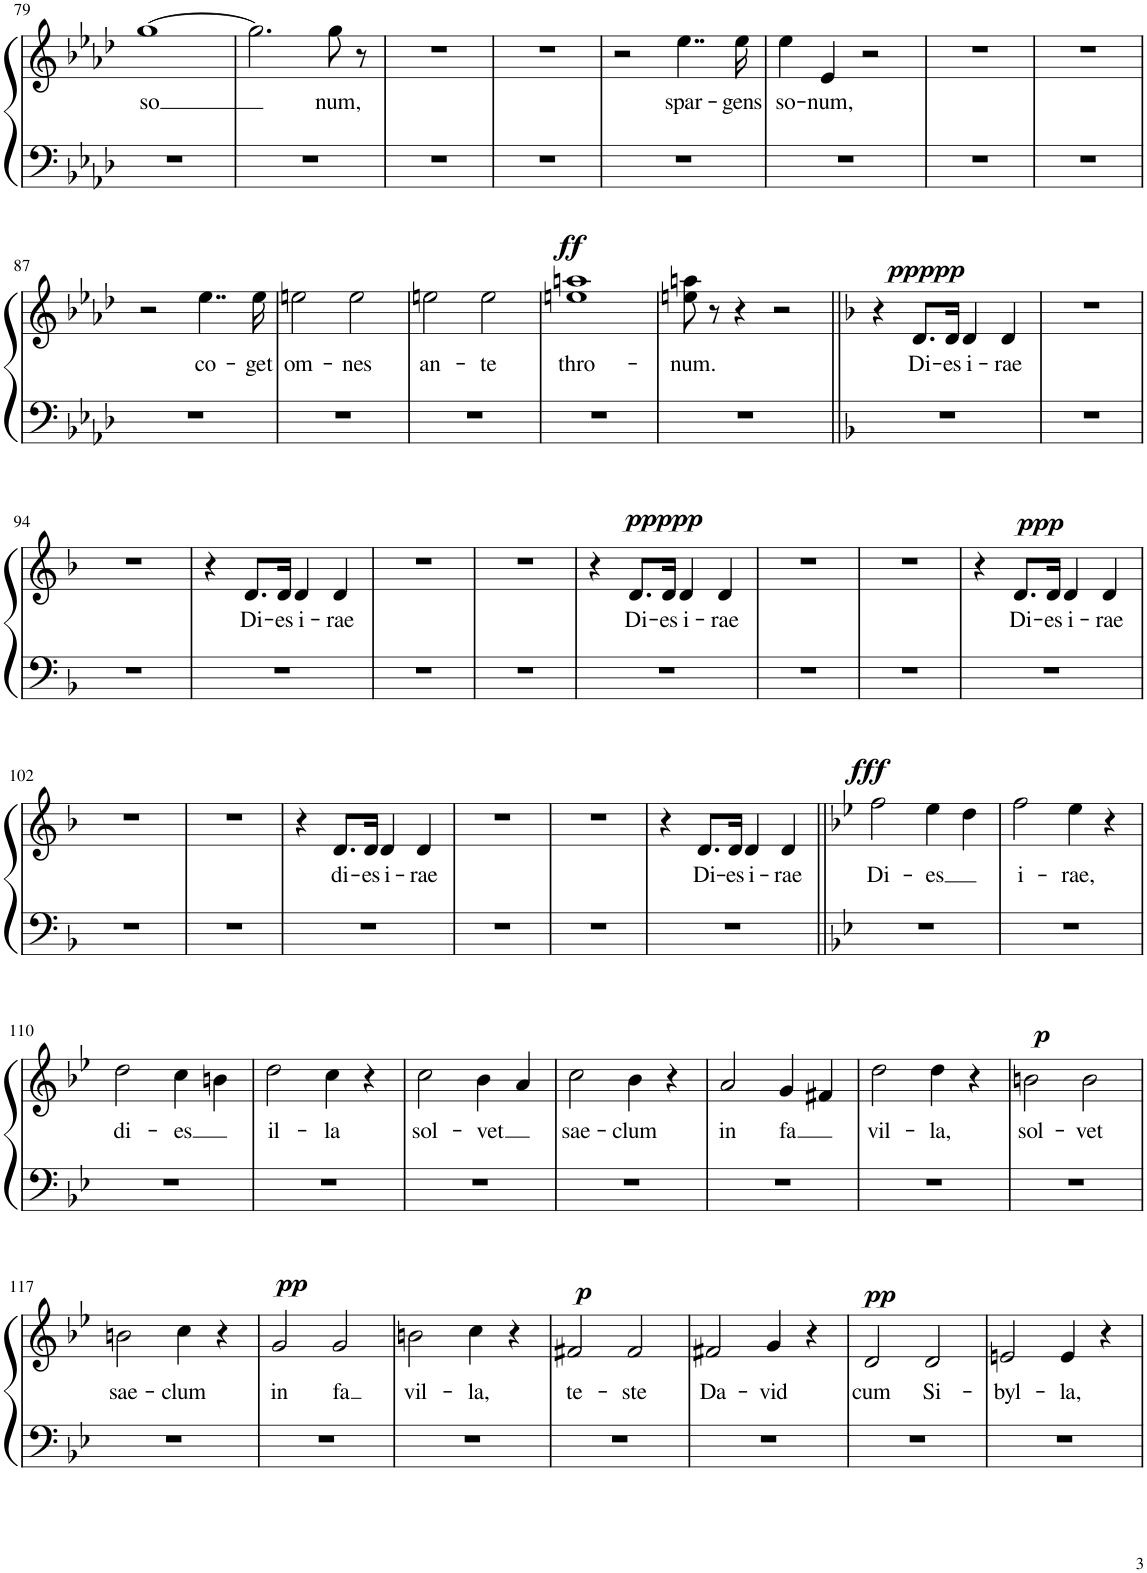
**kern	**kern	**text	**dynam
*part1	*part1	*part1	*part1
*staff2	*staff1	*staff1	*staff1/2
*I"Piano	*	*	*
*I'Pno.	*	*	*
!!LO:PB:g=z
*clefF4	*clefG2	*	*
*k[b-e-a-d-]	*k[b-e-a-d-]	*	*
*M4/4	*M4/4	*	*
*met(c)	*met(c)	*	*
=79	=79	=79	=79
!	!	!LO:LY:b	!
1r	[1gg	so	.
=80	=80	=80	=80
1r	2.gg\]	.	.
!	!	!LO:LY:b	!
.	8gg\	num,	.
.	8r	.	.
=81	=81	=81	=81
1r	1r	.	.
=82	=82	=82	=82
1r	1r	.	.
=83	=83	=83	=83
1r	2r	.	.
!	!	!LO:LY:b	!
.	4..ee-\	spar-	.
!	!	!LO:LY:b	!
.	16ee-\	-gens	.
=84	=84	=84	=84
!	!	!LO:LY:b	!
1r	4ee-\	so-	.
!	!	!LO:LY:b	!
.	4e-/	-num,	.
.	2r	.	.
=85	=85	=85	=85
1r	1r	.	.
=86	=86	=86	=86
1r	1r	.	.
!!LO:LB:g=z
=87	=87	=87	=87
1r	2r	.	.
!	!	!LO:LY:b	!
.	4..ee-\	co-	.
!	!	!LO:LY:b	!
.	16ee-\	-get	.
=88	=88	=88	=88
!	!	!LO:LY:b	!
1r	2een\	om-	.
!	!	!LO:LY:b	!
.	2ee\	-nes	.
=89	=89	=89	=89
!	!	!LO:LY:b	!
1r	2een\	an-	.
!	!	!LO:LY:b	!
.	2ee\	-te	.
=90	=90	=90	=90
!	!	!LO:LY:b	!LO:DY:a
1r	1een 1aan	thro-	ff
=91	=91	=91	=91
!	!	!LO:LY:b	!
1r	8een\ 8aan\	-num.	.
.	8r	.	.
.	4r	.	.
.	2r	.	.
=92||	=92||	=92||	=92||
*k[b-]	*k[b-]	*	*
1r	4r	.	.
!	!	!LO:LY:b	!LO:DY:a
.	8.d/L	Di-	ppppp
!	!	!LO:LY:b	!
.	16d/Jk	-es	.
!	!	!LO:LY:b	!
.	4d/	i-	.
!	!	!LO:LY:b	!
.	4d/	-rae	.
=93	=93	=93	=93
1r	1r	.	.
!!LO:LB:g=z
=94	=94	=94	=94
1r	1r	.	.
=95	=95	=95	=95
1r	4r	.	.
!	!	!LO:LY:b	!
.	8.d/L	Di-	.
!	!	!LO:LY:b	!
.	16d/Jk	-es	.
!	!	!LO:LY:b	!
.	4d/	i-	.
!	!	!LO:LY:b	!
.	4d/	-rae	.
=96	=96	=96	=96
1r	1r	.	.
=97	=97	=97	=97
1r	1r	.	.
=98	=98	=98	=98
1r	4r	.	.
!	!	!LO:LY:b	!
.	8.d/L	Di-	.
!	!	!LO:LY:b	!LO:DY:a
.	16d/Jk	-es	ppppp
!	!	!LO:LY:b	!
.	4d/	i-	.
!	!	!LO:LY:b	!
.	4d/	-rae	.
=99	=99	=99	=99
1r	1r	.	.
=100	=100	=100	=100
1r	1r	.	.
=101	=101	=101	=101
1r	4r	.	.
!	!	!LO:LY:b	!
.	8.d/L	Di-	.
!	!	!LO:LY:b	!LO:DY:a
.	16d/Jk	-es	ppp
!	!	!LO:LY:b	!
.	4d/	i-	.
!	!	!LO:LY:b	!
.	4d/	-rae	.
!!LO:LB:g=z
=102	=102	=102	=102
1r	1r	.	.
=103	=103	=103	=103
1r	1r	.	.
=104	=104	=104	=104
1r	4r	.	.
!	!	!LO:LY:b	!
.	8.d/L	di-	.
!	!	!LO:LY:b	!
.	16d/Jk	-es	.
!	!	!LO:LY:b	!
.	4d/	i-	.
!	!	!LO:LY:b	!
.	4d/	-rae	.
=105	=105	=105	=105
1r	1r	.	.
=106	=106	=106	=106
1r	1r	.	.
=107	=107	=107	=107
1r	4r	.	.
!	!	!LO:LY:b	!
.	8.d/L	Di-	.
!	!	!LO:LY:b	!
.	16d/Jk	-es	.
!	!	!LO:LY:b	!
.	4d/	i-	.
!	!	!LO:LY:b	!
.	4d/	-rae	.
=108||	=108||	=108||	=108||
*k[b-e-]	*k[b-e-]	*	*
!	!	!LO:LY:b	!LO:DY:a
1r	2ff\	Di-	fff
!	!	!LO:LY:b	!
.	4ee-\	-es	.
.	4dd\	.	.
=109	=109	=109	=109
!	!	!LO:LY:b	!
1r	2ff\	i-	.
!	!	!LO:LY:b	!
.	4ee-\	-rae,	.
.	4r	.	.
!!LO:LB:g=z
=110	=110	=110	=110
!	!	!LO:LY:b	!
1r	2dd\	di-	.
!	!	!LO:LY:b	!
.	4cc\	-es	.
.	4bn\	.	.
=111	=111	=111	=111
!	!	!LO:LY:b	!
1r	2dd\	il-	.
!	!	!LO:LY:b	!
.	4cc\	-la	.
.	4r	.	.
=112	=112	=112	=112
!	!	!LO:LY:b	!
1r	2cc\	sol-	.
!	!	!LO:LY:b	!
.	4b-\	-vet	.
.	4a/	.	.
=113	=113	=113	=113
!	!	!LO:LY:b	!
1r	2cc\	sae-	.
!	!	!LO:LY:b	!
.	4b-\	-clum	.
.	4r	.	.
=114	=114	=114	=114
!	!	!LO:LY:b	!
1r	2a/	in	.
!	!	!LO:LY:b	!
.	4g/	-fa	.
.	4f#X/	.	.
=115	=115	=115	=115
!	!	!LO:LY:b	!
1r	2dd\	vil-	.
!	!	!LO:LY:b	!
.	4dd\	-la,	.
.	4r	.	.
=116	=116	=116	=116
!	!	!LO:LY:b	!LO:DY:a
1r	2bn\	sol-	p
!	!	!LO:LY:b	!
.	2b\	-vet	.
!!LO:LB:g=z
=117	=117	=117	=117
!	!	!LO:LY:b	!
1r	2bn\	sae-	.
!	!	!LO:LY:b	!
.	4cc\	-clum	.
.	4r	.	.
=118	=118	=118	=118
!	!	!LO:LY:b	!LO:DY:a
1r	2g/	in	pp
!	!	!LO:LY:b	!
.	2g/	fa	.
=119	=119	=119	=119
!	!	!LO:LY:b	!
1r	2bn\	vil-	.
!	!	!LO:LY:b	!
.	4cc\	-la,	.
.	4r	.	.
=120	=120	=120	=120
!	!	!LO:LY:b	!LO:DY:a
1r	2f#X/	te-	p
!	!	!LO:LY:b	!
.	2f#/	-ste	.
=121	=121	=121	=121
!	!	!LO:LY:b	!
1r	2f#X/	Da-	.
!	!	!LO:LY:b	!
.	4g/	-vid	.
.	4r	.	.
=122	=122	=122	=122
!	!	!LO:LY:b	!LO:DY:a
1r	2d/	cum	pp
!	!	!LO:LY:b	!
.	2d/	Si-	.
=123	=123	=123	=123
!	!	!LO:LY:b	!
1r	2en/	-byl-	.
!	!	!LO:LY:b	!
.	4e/	-la,	.
.	4r	.	.
=	=	=	=
*-	*-	*-	*-
